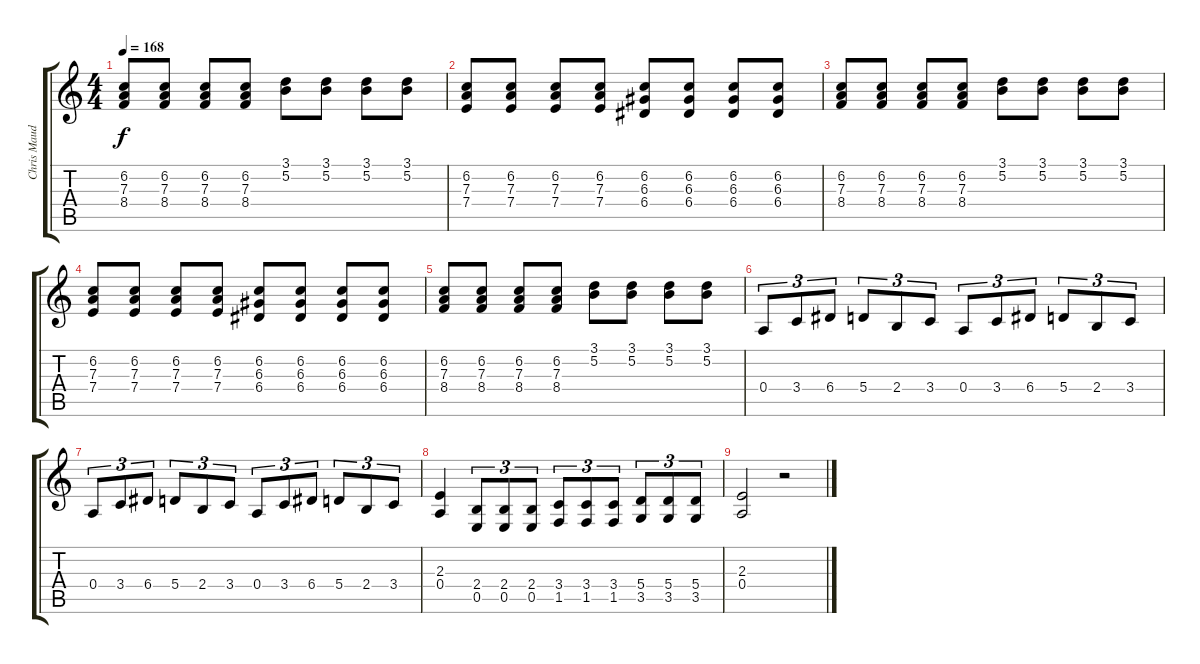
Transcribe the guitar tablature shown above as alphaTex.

\track ("Chris Maudling (Rhythm)" "Chris Maud") {instrument distortionguitar}
\staff {score tabs}
\tuning (B3 Gb3 D3 A2 E2 B1) {hide}
\ts (4 4)
\tempo 168
\clef g2
\ks c
(6.2 7.3 8.4).8{dy f} (6.2 7.3 8.4).8 (6.2 7.3 8.4).8 (6.2 7.3 8.4).8 (3.1 5.2).8 (3.1 5.2).8 (3.1 5.2).8 (3.1 5.2).8 |
(6.2 7.3 7.4).8 (6.2 7.3 7.4).8 (6.2 7.3 7.4).8 (6.2 7.3 7.4).8 (6.2 6.3 6.4).8 (6.2 6.3 6.4).8 (6.2 6.3 6.4).8 (6.2 6.3 6.4).8 |
(6.2 7.3 8.4).8 (6.2 7.3 8.4).8 (6.2 7.3 8.4).8 (6.2 7.3 8.4).8 (3.1 5.2).8 (3.1 5.2).8 (3.1 5.2).8 (3.1 5.2).8 |
(6.2 7.3 7.4).8 (6.2 7.3 7.4).8 (6.2 7.3 7.4).8 (6.2 7.3 7.4).8 (6.2 6.3 6.4).8 (6.2 6.3 6.4).8 (6.2 6.3 6.4).8 (6.2 6.3 6.4).8 |
(6.2 7.3 8.4).8 (6.2 7.3 8.4).8 (6.2 7.3 8.4).8 (6.2 7.3 8.4).8 (3.1 5.2).8 (3.1 5.2).8 (3.1 5.2).8 (3.1 5.2).8 |
0.4.8{tu (3 2)} 3.4.8{tu (3 2)} 6.4.8{tu (3 2)} 5.4.8{tu (3 2)} 2.4.8{tu (3 2)} 3.4.8{tu (3 2)} 0.4.8{tu (3 2)} 3.4.8{tu (3 2)} 6.4.8{tu (3 2)} 5.4.8{tu (3 2)} 2.4.8{tu (3 2)} 3.4.8{tu (3 2)} |
0.4.8{tu (3 2)} 3.4.8{tu (3 2)} 6.4.8{tu (3 2)} 5.4.8{tu (3 2)} 2.4.8{tu (3 2)} 3.4.8{tu (3 2)} 0.4.8{tu (3 2)} 3.4.8{tu (3 2)} 6.4.8{tu (3 2)} 5.4.8{tu (3 2)} 2.4.8{tu (3 2)} 3.4.8{tu (3 2)} |
(2.3 0.4).4 (2.4 0.5).8{tu (3 2)} (2.4 0.5).8{tu (3 2)} (2.4 0.5).8{tu (3 2)} (3.4 1.5).8{tu (3 2)} (3.4 1.5).8{tu (3 2)} (3.4 1.5).8{tu (3 2)} (5.4 3.5).8{tu (3 2)} (5.4 3.5).8{tu (3 2)} (5.4 3.5).8{tu (3 2)} |
(2.3 0.4).2 r.2
